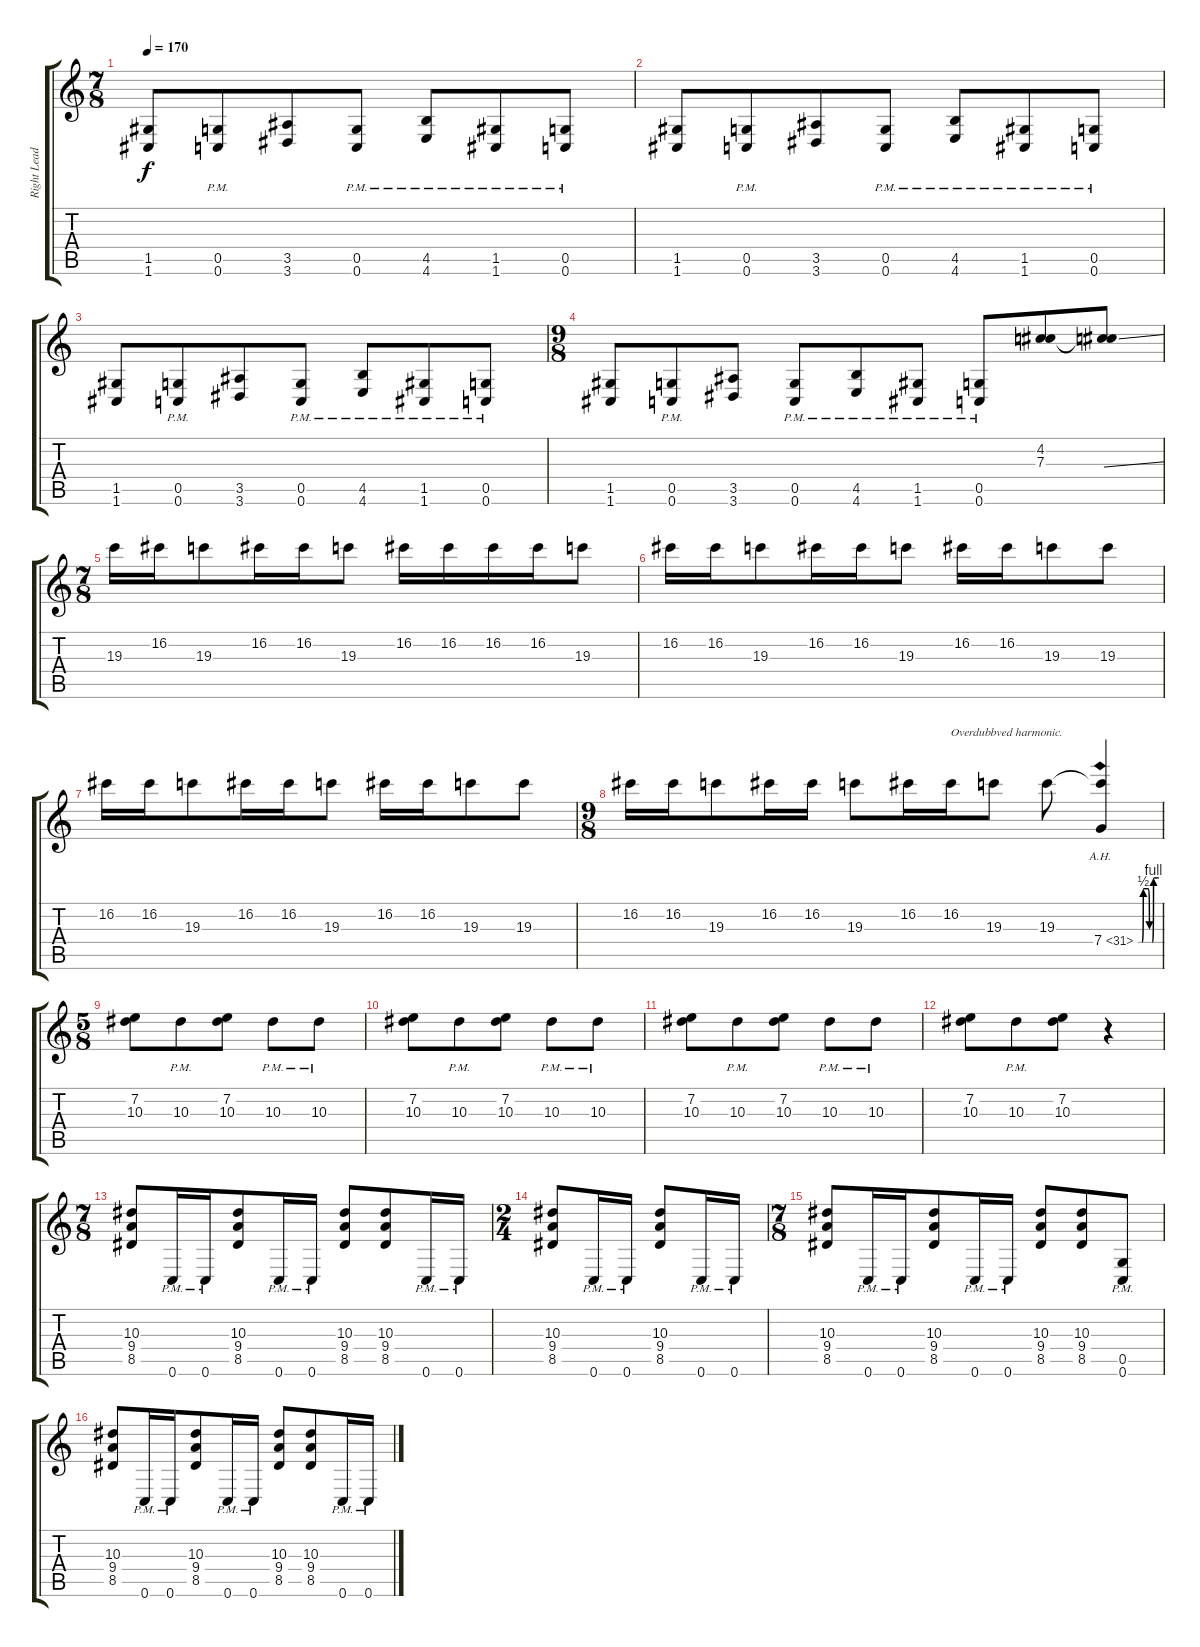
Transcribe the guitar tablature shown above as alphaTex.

\track ("Right Lead Guitar" "Right Lead") {instrument distortionguitar}
\staff {score tabs}
\tuning (D4 A3 F3 C3 G2 C2) {hide}
\ts (7 8)
\tempo 170
\clef g2
\ks c
(1.5 1.6).8{dy f} (0.5{pm} 0.6{pm}).8 (3.5 3.6).8 (0.5{pm} 0.6{pm}).8 (4.5{pm} 4.6{pm}).8 (1.5{pm} 1.6{pm}).8 (0.5{pm} 0.6{pm}).8 |
(1.5 1.6).8 (0.5{pm} 0.6{pm}).8 (3.5 3.6).8 (0.5{pm} 0.6{pm}).8 (4.5{pm} 4.6{pm}).8 (1.5{pm} 1.6{pm}).8 (0.5{pm} 0.6{pm}).8 |
(1.5 1.6).8 (0.5{pm} 0.6{pm}).8 (3.5 3.6).8 (0.5{pm} 0.6{pm}).8 (4.5{pm} 4.6{pm}).8 (1.5{pm} 1.6{pm}).8 (0.5{pm} 0.6{pm}).8 |
\ts (9 8)
(1.5 1.6).8 (0.5{pm} 0.6{pm}).8 (3.5 3.6).8 (0.5{pm} 0.6{pm}).8 (4.5{pm} 4.6{pm}).8 (1.5{pm} 1.6{pm}).8 (0.5{pm} 0.6{pm}).8 (4.2 7.3).8 (4.2{t} 7.3{ss t}).8 |
\ts (7 8)
19.3.16 16.2.16 19.3.8 16.2.16 16.2.16 19.3.8 16.2.16 16.2.16 16.2.16 16.2.16 19.3.8 |
16.2.16 16.2.16 19.3.8 16.2.16 16.2.16 19.3.8 16.2.16 16.2.16 19.3.8 19.3.8 |
16.2.16 16.2.16 19.3.8 16.2.16 16.2.16 19.3.8 16.2.16 16.2.16 19.3.8 19.3.8 |
\ts (9 8)
16.2.16 16.2.16 19.3.8 16.2.16 16.2.16 19.3.8 16.2.16 16.2.16{txt "Overdubbved harmonic."} 19.3.8 19.3.8 (19.3{t} 7.4{be (custom 0 0 12 0 15 2 29 2 33 0 42 0 45 4 60 4) ah 24}).4 |
\ts (5 8)
(7.2 10.3).8 10.3{pm}.8 (7.2 10.3).8 10.3{pm}.8 10.3{pm}.8 |
(7.2 10.3).8 10.3{pm}.8 (7.2 10.3).8 10.3{pm}.8 10.3{pm}.8 |
(7.2 10.3).8 10.3{pm}.8 (7.2 10.3).8 10.3{pm}.8 10.3{pm}.8 |
(7.2 10.3).8 10.3{pm}.8 (7.2 10.3).8 r.4 |
\ts (7 8)
(10.3 9.4 8.5).8 0.6{pm}.16 0.6{pm}.16 (10.3 9.4 8.5).8 0.6{pm}.16 0.6{pm}.16 (10.3 9.4 8.5).8 (10.3 9.4 8.5).8 0.6{pm}.16 0.6{pm}.16 |
\ts (2 4)
(10.3 9.4 8.5).8 0.6{pm}.16 0.6{pm}.16 (10.3 9.4 8.5).8 0.6{pm}.16 0.6{pm}.16 |
\ts (7 8)
(10.3 9.4 8.5).8 0.6{pm}.16 0.6{pm}.16 (10.3 9.4 8.5).8 0.6{pm}.16 0.6{pm}.16 (10.3 9.4 8.5).8 (10.3 9.4 8.5).8 (0.5{pm} 0.6{pm}).8 |
(10.3 9.4 8.5).8 0.6{pm}.16 0.6{pm}.16 (10.3 9.4 8.5).8 0.6{pm}.16 0.6{pm}.16 (10.3 9.4 8.5).8 (10.3 9.4 8.5).8 0.6{pm}.16 0.6{pm}.16
